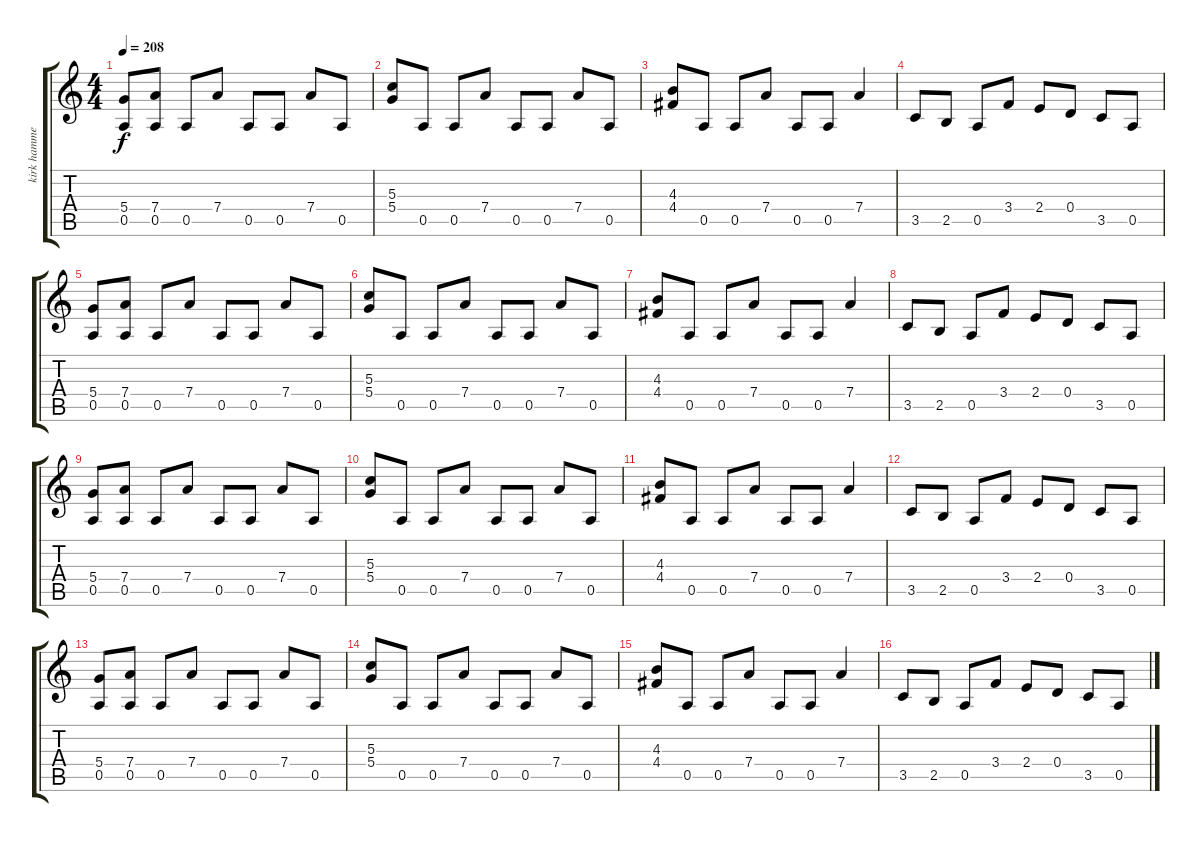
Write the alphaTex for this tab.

\track ("kirk hammett" "kirk hamme") {instrument distortionguitar}
\staff {score tabs}
\tuning (E4 B3 G3 D3 A2 E2) {hide}
\ts (4 4)
\tempo 208
\clef g2
\ks c
(5.4 0.5).8{dy f} (7.4 0.5).8 0.5.8 7.4.8 0.5.8 0.5.8 7.4.8 0.5.8 |
(5.3 5.4).8 0.5.8 0.5.8 7.4.8 0.5.8 0.5.8 7.4.8 0.5.8 |
(4.3 4.4).8 0.5.8 0.5.8 7.4.8 0.5.8 0.5.8 7.4.4 |
3.5.8 2.5.8 0.5.8 3.4.8 2.4.8 0.4.8 3.5.8 0.5.8 |
(5.4 0.5).8 (7.4 0.5).8 0.5.8 7.4.8 0.5.8 0.5.8 7.4.8 0.5.8 |
(5.3 5.4).8 0.5.8 0.5.8 7.4.8 0.5.8 0.5.8 7.4.8 0.5.8 |
(4.3 4.4).8 0.5.8 0.5.8 7.4.8 0.5.8 0.5.8 7.4.4 |
3.5.8 2.5.8 0.5.8 3.4.8 2.4.8 0.4.8 3.5.8 0.5.8 |
(5.4 0.5).8 (7.4 0.5).8 0.5.8 7.4.8 0.5.8 0.5.8 7.4.8 0.5.8 |
(5.3 5.4).8 0.5.8 0.5.8 7.4.8 0.5.8 0.5.8 7.4.8 0.5.8 |
(4.3 4.4).8 0.5.8 0.5.8 7.4.8 0.5.8 0.5.8 7.4.4 |
3.5.8 2.5.8 0.5.8 3.4.8 2.4.8 0.4.8 3.5.8 0.5.8 |
(5.4 0.5).8 (7.4 0.5).8 0.5.8 7.4.8 0.5.8 0.5.8 7.4.8 0.5.8 |
(5.3 5.4).8 0.5.8 0.5.8 7.4.8 0.5.8 0.5.8 7.4.8 0.5.8 |
(4.3 4.4).8 0.5.8 0.5.8 7.4.8 0.5.8 0.5.8 7.4.4 |
3.5.8 2.5.8 0.5.8 3.4.8 2.4.8 0.4.8 3.5.8 0.5.8
